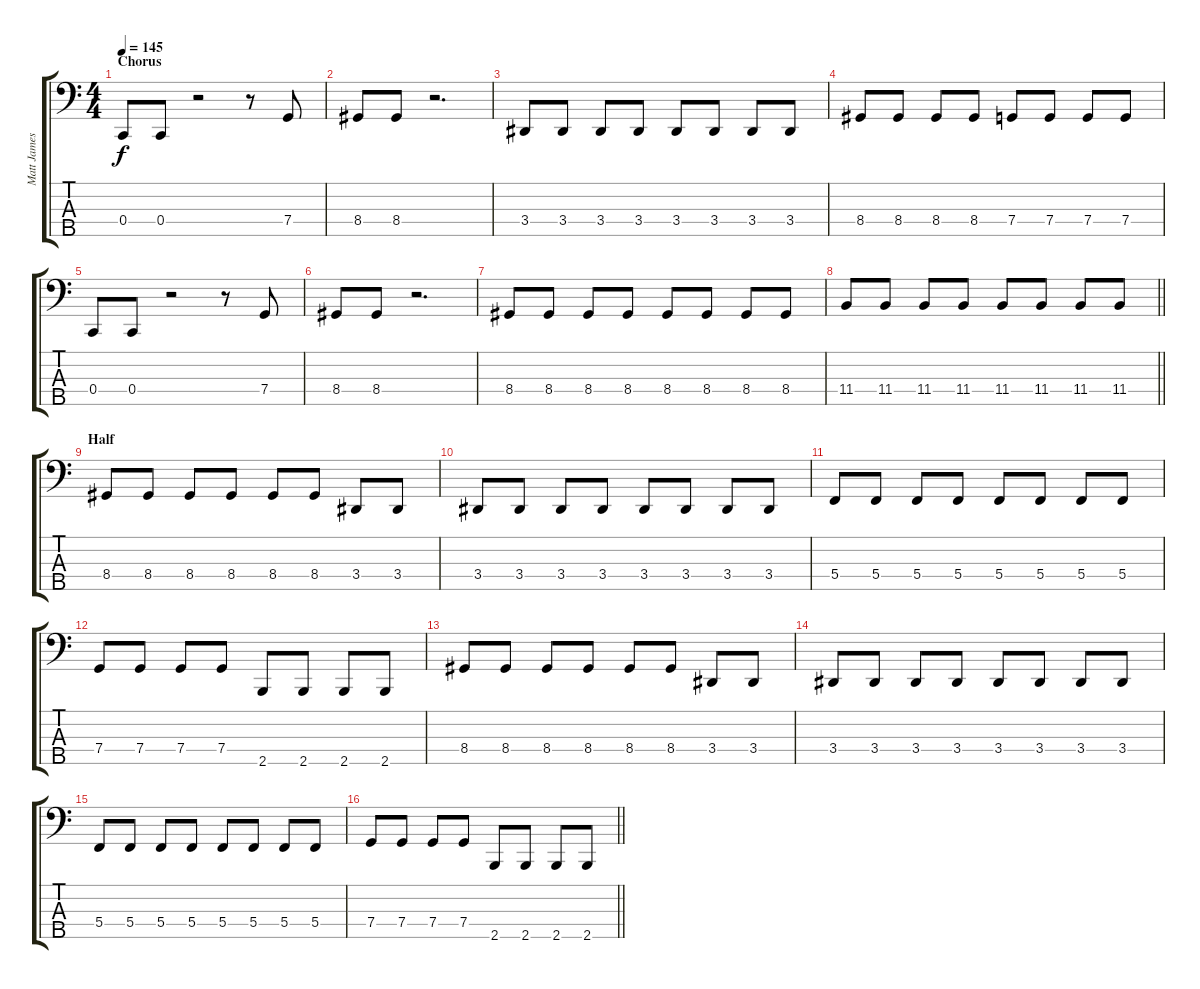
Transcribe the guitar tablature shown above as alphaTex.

\track ("Matt James" "Matt James") {instrument slapbass1}
\staff {score tabs}
\tuning (F2 C2 G1 C1 A0) {hide}
\ts (4 4)
\section ("" "Chorus")
\tempo 145
\clef f4
\ks c
0.4.8{dy f} 0.4.8 r.2 r.8 7.4.8 |
8.4.8 8.4.8 r.2{d} |
3.4.8 3.4.8 3.4.8 3.4.8 3.4.8 3.4.8 3.4.8 3.4.8 |
8.4.8 8.4.8 8.4.8 8.4.8 7.4.8 7.4.8 7.4.8 7.4.8 |
0.4.8 0.4.8 r.2 r.8 7.4.8 |
8.4.8 8.4.8 r.2{d} |
8.4.8 8.4.8 8.4.8 8.4.8 8.4.8 8.4.8 8.4.8 8.4.8 |
\barLineRight lightlight
11.4.8 11.4.8 11.4.8 11.4.8 11.4.8 11.4.8 11.4.8 11.4.8 |
\section ("" "Half")
8.4.8 8.4.8 8.4.8 8.4.8 8.4.8 8.4.8 3.4.8 3.4.8 |
3.4.8 3.4.8 3.4.8 3.4.8 3.4.8 3.4.8 3.4.8 3.4.8 |
5.4.8 5.4.8 5.4.8 5.4.8 5.4.8 5.4.8 5.4.8 5.4.8 |
7.4.8 7.4.8 7.4.8 7.4.8 2.5.8 2.5.8 2.5.8 2.5.8 |
8.4.8 8.4.8 8.4.8 8.4.8 8.4.8 8.4.8 3.4.8 3.4.8 |
3.4.8 3.4.8 3.4.8 3.4.8 3.4.8 3.4.8 3.4.8 3.4.8 |
5.4.8 5.4.8 5.4.8 5.4.8 5.4.8 5.4.8 5.4.8 5.4.8 |
\barLineRight lightlight
7.4.8 7.4.8 7.4.8 7.4.8 2.5.8 2.5.8 2.5.8 2.5.8
